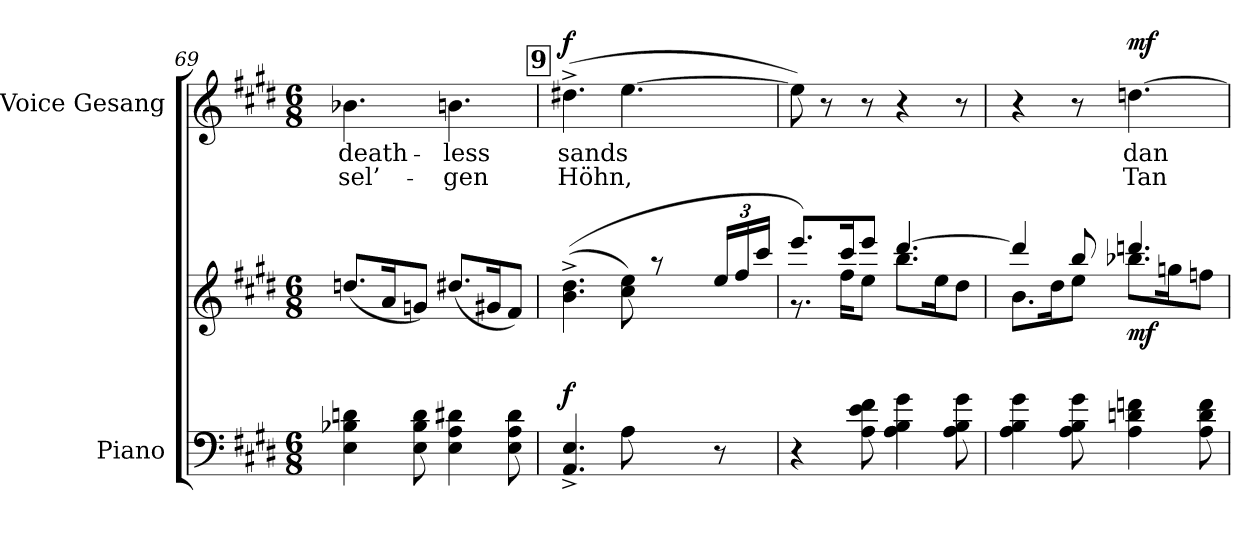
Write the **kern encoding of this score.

**kern	**kern	**dynam	**kern	**text	**text	**dynam
*part2	*part2	*part2	*part1	*part1	*part1	*part1
*staff3	*staff2	*staff2/3	*staff1	*staff1	*staff1	*staff1
*I"Piano	*	*	*I"Voice Gesang	*	*	*
*I'Pno	*	*	*	*	*	*
*clefF4	*clefG2	*	*clefG2	*	*	*
*k[f#c#g#d#]	*k[f#c#g#d#]	*	*k[f#c#g#d#]	*	*	*
*M6/8	*M6/8	*	*M6/8	*	*	*
=69	=69	=69	=69	=69	=69	=69
4E\ 4B-X\ 4dn\	(8.ddn/L	.	4.b-X\	death-	sel’-	.
.	16a/K	.	.	.	.	.
8E\ 8B-\ 8d\	8gn/J)	.	.	.	.	.
4E\ 4A\ 4d#X\	(8.dd#X/L	.	4.bn\	-less	-gen	.
.	16g#X/K	.	.	.	.	.
8E\ 8A\ 8d#\	8f#/J)	.	.	.	.	.
!!LO:REH:place=s1:a:B:fs=14:t=9
=70	=70	=70	=70	=70	=70	=70
*	*^	*	*	*	*	*
!	!	!	!LO:DY:b	!	!	!	!LO:DY:a
4.AA/^ 4.E/^	((4.b\^ 4.dd#\^	2ryy	f	(4.dd#X^\	sands	Höhn,	f
8A\L	8cc#\ 8ee\)	.	.	[4.ee\	.	.	.
8ryy	8r	24e\L	.	.	.	.	.
.	.	24f#\	.	.	.	.	.
.	.	24cc#\JJ	.	.	.	.	.
8r	24ee/LL	8ryy	.	.	.	.	.
.	24ff#/	.	.	.	.	.	.
.	24ccc#/JJ	.	.	.	.	.	.
=71	=71	=71	=71	=71	=71	=71	=71
4r	8.eee/L)	8.r	.	8ee\])	.	.	.
.	.	.	.	8r	.	.	.
.	16ccc#/K	16ff#\KL	.	.	.	.	.
8A\ 8e\ 8f#\	8eee/J	8ee\J	.	8r	.	.	.
4A\ 4B\ 4g#\	[4.ddd#/	8.bb\L	.	4r	.	.	.
.	.	16ee\K	.	.	.	.	.
8A\ 8B\ 8g#\	.	8dd#\J	.	8r	.	.	.
=72	=72	=72	=72	=72	=72	=72	=72
4A\ 4B\ 4g#\	4ddd#/]	8.b\L	.	4r	.	.	.
.	.	16dd#\K	.	.	.	.	.
8A\ 8B\ 8g#\	8bb/	8ee\J	.	8r	.	.	.
!	!	!	!LO:DY:b	!	!	!	!LO:DY:a
4A\ 4dn\ 4fn\	4.dddn/	8.bb-X\L	mf	[4.ddn\	dan-	Tan-	mf
.	.	16ggn\K	.	.	.	.	.
8A\ 8d\ 8f\	.	8ffn\J	.	.	.	.	.
*	*v	*v	*	*	*	*	*
=	=	=	=	=	=	=
*-	*-	*-	*-	*-	*-	*-
